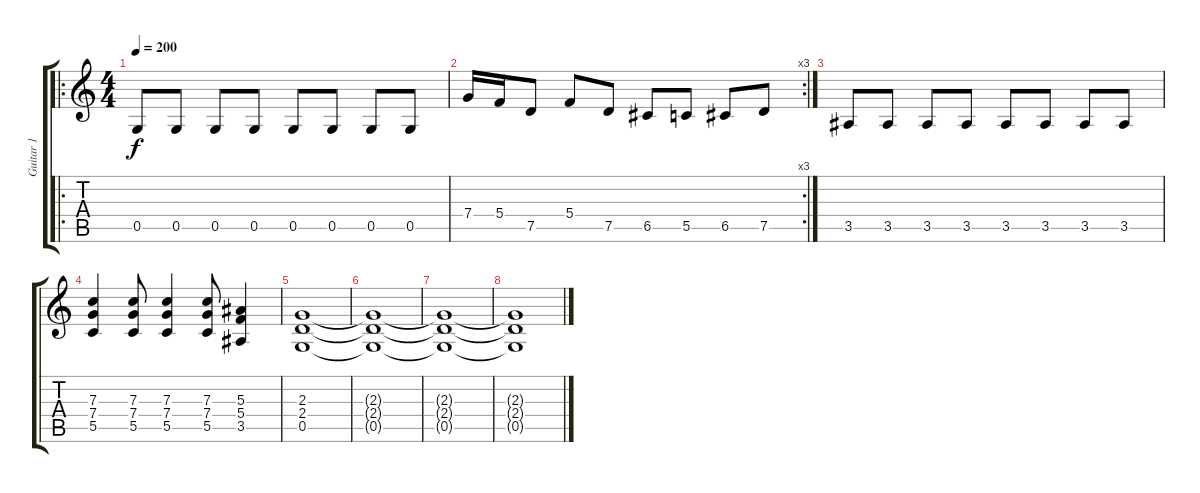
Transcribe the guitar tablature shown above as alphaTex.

\track ("Guitar 1" "Guitar 1") {instrument overdrivenguitar}
\staff {score tabs}
\tuning (D4 A3 F3 C3 G2 D2) {hide}
\ro
\ts (4 4)
\tempo 200
\clef g2
\ks c
0.5.8{dy f} 0.5.8 0.5.8 0.5.8 0.5.8 0.5.8 0.5.8 0.5.8 |
\rc 3
7.4.16 5.4.16 7.5.8 5.4.8 7.5.8 6.5.8 5.5.8 6.5.8 7.5.8 |
3.5.8 3.5.8 3.5.8 3.5.8 3.5.8 3.5.8 3.5.8 3.5.8 |
(7.3 7.4 5.5).4 (7.3 7.4 5.5).8 (7.3 7.4 5.5).4 (7.3 7.4 5.5).8 (5.3 5.4 3.5).4 |
(2.3 2.4 0.5).1 |
(2.3{t} 2.4{t} 0.5{t}).1 |
(2.3{t} 2.4{t} 0.5{t}).1 |
(2.3{t} 2.4{t} 0.5{t}).1
